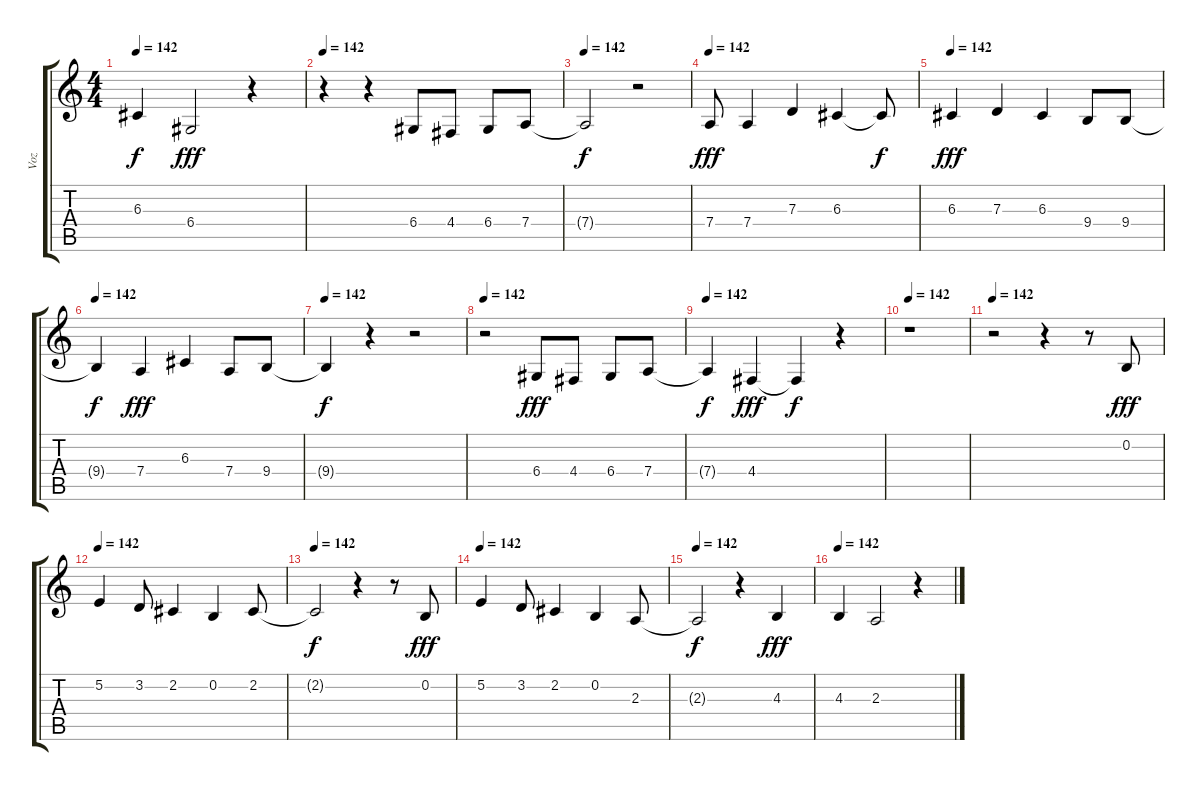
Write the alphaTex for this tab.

\track ("Voz" "Voz") {instrument lead1square}
\staff {score tabs}
\tuning (E4 B3 G3 D3 A2 E2) {hide}
\ts (4 4)
\tempo 142
\clef g2
\ks c
6.3{t}.4{dy f} 6.4.2{dy fff} r.4 |
\tempo 142
r.4 r.4 6.4.8 4.4.8 6.4.8 7.4.8 |
\tempo 142
7.4{t}.2{dy f} r.2 |
\tempo 142
7.4.8{dy fff} 7.4.4 7.3.4 6.3.4 6.3{t}.8{dy f} |
\tempo 142
6.3.4{dy fff} 7.3.4 6.3.4 9.4.8 9.4.8 |
\tempo 142
9.4{t}.4{dy f} 7.4.4{dy fff} 6.3.4 7.4.8 9.4.8 |
\tempo 142
9.4{t}.4{dy f} r.4 r.2 |
\tempo 142
r.2 6.4.8{dy fff} 4.4.8 6.4.8 7.4.8 |
\tempo 142
7.4{t}.4{dy f} 4.4.4{dy fff} 4.4{t}.4{dy f} r.4 |
\tempo 142
r.1 |
\tempo 142
r.2 r.4 r.8 0.2.8{dy fff} |
\tempo 142
5.2.4 3.2.8 2.2.4 0.2.4 2.2.8 |
\tempo 142
2.2{t}.2{dy f} r.4 r.8 0.2.8{dy fff} |
\tempo 142
5.2.4 3.2.8 2.2.4 0.2.4 2.3.8 |
\tempo 142
2.3{t}.2{dy f} r.4 4.3.4{dy fff} |
\tempo 142
4.3.4 2.3.2 r.4
